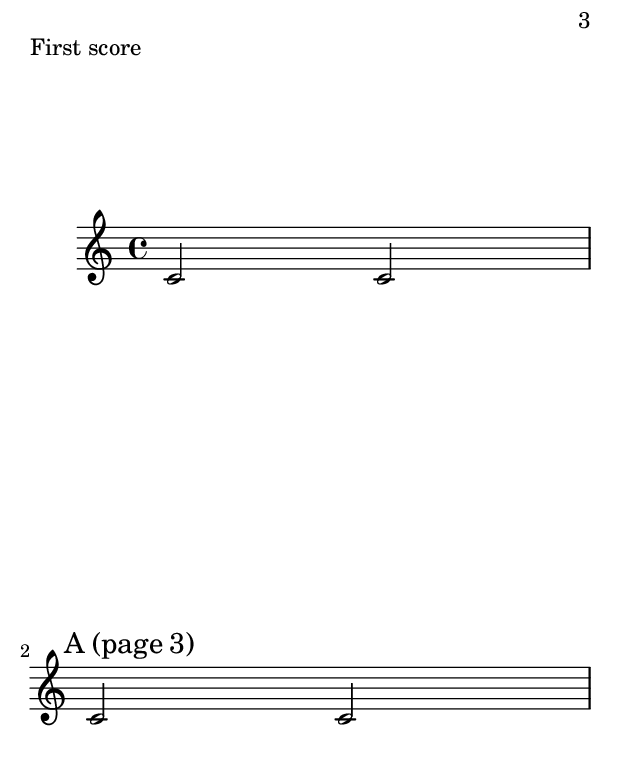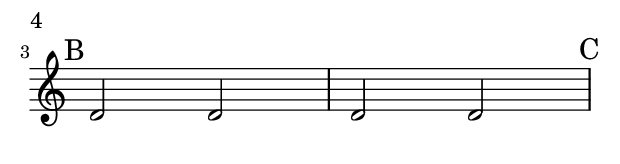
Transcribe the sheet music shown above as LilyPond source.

%% Generated by lilypond-book.py
%% Options: [exampleindent=10.16\mm,indent=0\mm,line-width=160\mm]
\include "lilypond-book-preamble.ly"


% ****************************************************************
% Start cut-&-pastable-section
% ****************************************************************



\paper {
  indent = 0\mm
  line-width = 160\mm
  % offset the left padding, also add 1mm as lilypond creates cropped
  % images with a little space on the right
  line-width = #(- line-width (* mm  3.000000) (* mm 1))
}

\layout {
  
}





% ****************************************************************
% ly snippet:
% ****************************************************************
\sourcefilename "page-label.ly"
\sourcefileline 0
%% DO NOT EDIT this file manually; it is automatically
%% generated from LSR http://lsr.dsi.unimi.it
%% Make any changes in LSR itself, or in Documentation/snippets/new/ ,
%% and then run scripts/auxiliar/makelsr.py
%%
%% This file is in the public domain.
\version "2.17.6"

\header {
%% Translation of GIT committish: 56145dfed8f19bb34459d5b40cab388776d2ec49
  texidoces = "
Se pueden situar etiquetas de página dentro de la música o en el nivel
superior, y ser referenciadas desde otros elementos de marcado.

"
  doctitlees = "Etiqueta de página"

%% Translation of GIT committish: 64d521c30b929ac9be37823df577b8f02c8cf0ee
  texidocfr = "
Des références de page peuvent prendre place aussi bien dans la
musique qu'en tête de partition, puis reprises dans un @emph{markup}.

"
  doctitlefr = "Référencement de page"

  lsrtags = "spacing"

  texidoc = "
Page labels may be placed inside music or at top-level, and referred to
in markups.

"
  doctitle = "Page label"
} % begin verbatim


#(set-default-paper-size "a6")

#(define-markup-command (toc-line layout props label text)
  (symbol? markup?)
  (interpret-markup layout props
   (markup #:fill-line (text #:page-ref label "8" "?"))))

\book {
  \markup \huge \fill-line { \null Title Page \null }

  \pageBreak

  \label #'toc
  \markup \column {
    \large \fill-line { \null Table of contents \null }
    \toc-line #'toc "Table of contents"
    \toc-line #'firstScore "First Score"
    \toc-line #'markA "Mark A"
    \toc-line #'markB "Mark B"
    \toc-line #'markC "Mark C"
    \toc-line #'unknown "Unknown label"
  }

  \pageBreak

  \label #'firstScore
  \score {
    \new Staff \relative c' {
      c2 c
      \mark \markup {
        A (page \concat { \page-ref #'markA "0" "?" ) }
      } \label #'markA
      c2 c
      \pageBreak
      \mark "B" \label #'markB
      d2 d
      d2 d
      \once \override Score.RehearsalMark.break-visibility =
        #begin-of-line-invisible
      \mark "C" \label #'markC
    }
    \header { piece = "First score" }
  }
}



% ****************************************************************
% end ly snippet
% ****************************************************************
